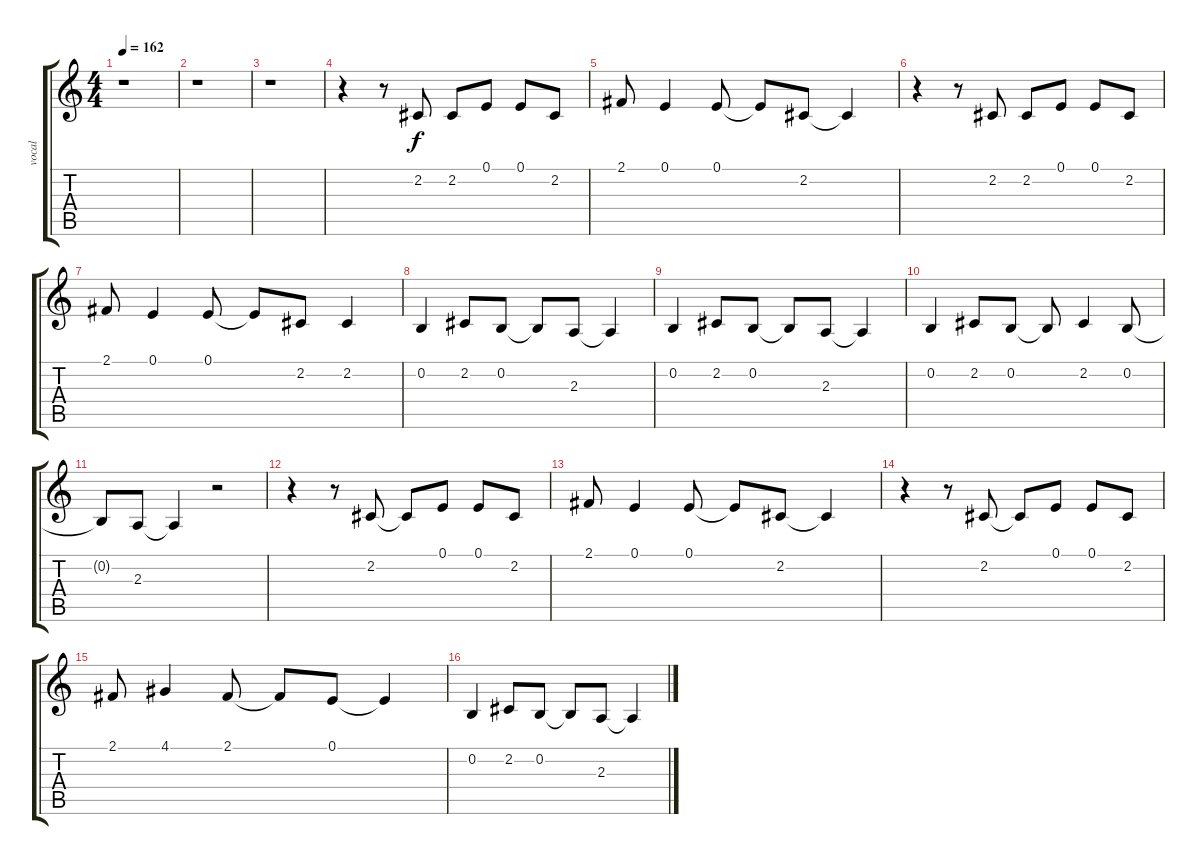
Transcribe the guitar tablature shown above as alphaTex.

\track ("vocal" "vocal") {instrument brasssection}
\staff {score tabs}
\tuning (E4 B3 G3 D3 A2 E2) {hide}
\ts (4 4)
\tempo 162
\clef g2
\ks c
r.1{dy f} |
r.1 |
r.1 |
r.4 r.8 2.2.8 2.2.8 0.1.8 0.1.8 2.2.8 |
2.1.8 0.1.4 0.1.8 0.1{t}.8 2.2.8 2.2{t}.4 |
r.4 r.8 2.2.8 2.2.8 0.1.8 0.1.8 2.2.8 |
2.1.8 0.1.4 0.1.8 0.1{t}.8 2.2.8 2.2.4 |
0.2.4 2.2.8 0.2.8 0.2{t}.8 2.3.8 2.3{t}.4 |
0.2.4 2.2.8 0.2.8 0.2{t}.8 2.3.8 2.3{t}.4 |
0.2.4 2.2.8 0.2.8 0.2{t}.8 2.2.4 0.2.8 |
0.2{t}.8 2.3.8 2.3{t}.4 r.2 |
r.4 r.8 2.2.8 2.2{t}.8 0.1.8 0.1.8 2.2.8 |
2.1.8 0.1.4 0.1.8 0.1{t}.8 2.2.8 2.2{t}.4 |
r.4 r.8 2.2.8 2.2{t}.8 0.1.8 0.1.8 2.2.8 |
2.1.8 4.1.4 2.1.8 2.1{t}.8 0.1.8 0.1{t}.4 |
0.2.4 2.2.8 0.2.8 0.2{t}.8 2.3.8 2.3{t}.4
